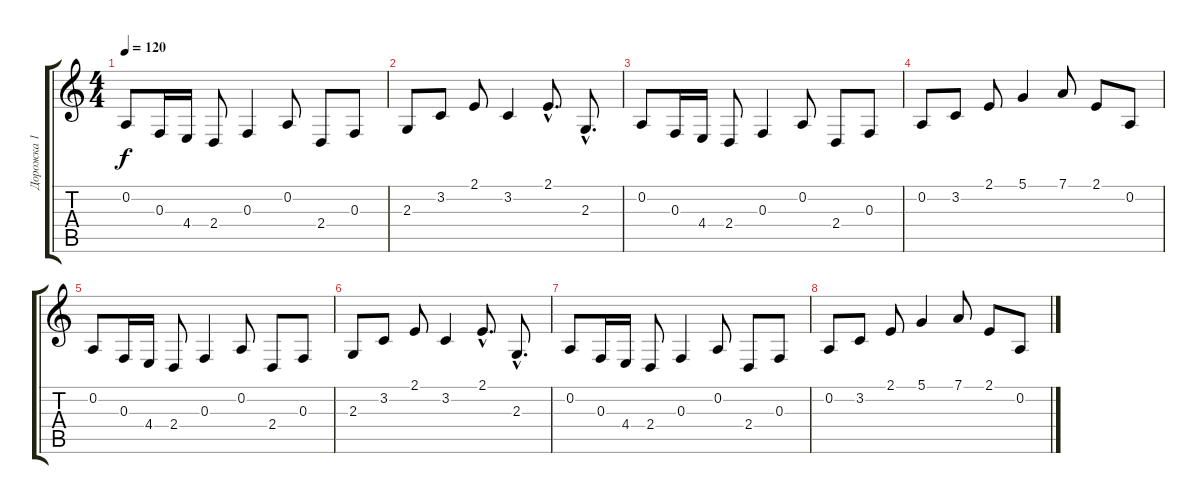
\track ("Дорожка 1" "Дорожка 1") {instrument lead2sawtooth}
\staff {score tabs}
\tuning (D4 A3 F3 C3 G2 D2) {hide}
\ts (4 4)
\tempo 120
\clef g2
\ks c
0.2.8{dy f} 0.3.16 4.4.16 2.4.8 0.3.4 0.2.8 2.4.8 0.3.8 |
2.3.8 3.2.8 2.1.8 3.2.4 2.1{hac}.8{d} 2.3{hac}.8{d} |
0.2.8 0.3.16 4.4.16 2.4.8 0.3.4 0.2.8 2.4.8 0.3.8 |
0.2.8 3.2.8 2.1.8 5.1.4 7.1.8 2.1.8 0.2.8 |
0.2.8 0.3.16 4.4.16 2.4.8 0.3.4 0.2.8 2.4.8 0.3.8 |
2.3.8 3.2.8 2.1.8 3.2.4 2.1{hac}.8{d} 2.3{hac}.8{d} |
0.2.8 0.3.16 4.4.16 2.4.8 0.3.4 0.2.8 2.4.8 0.3.8 |
0.2.8 3.2.8 2.1.8 5.1.4 7.1.8 2.1.8 0.2.8
